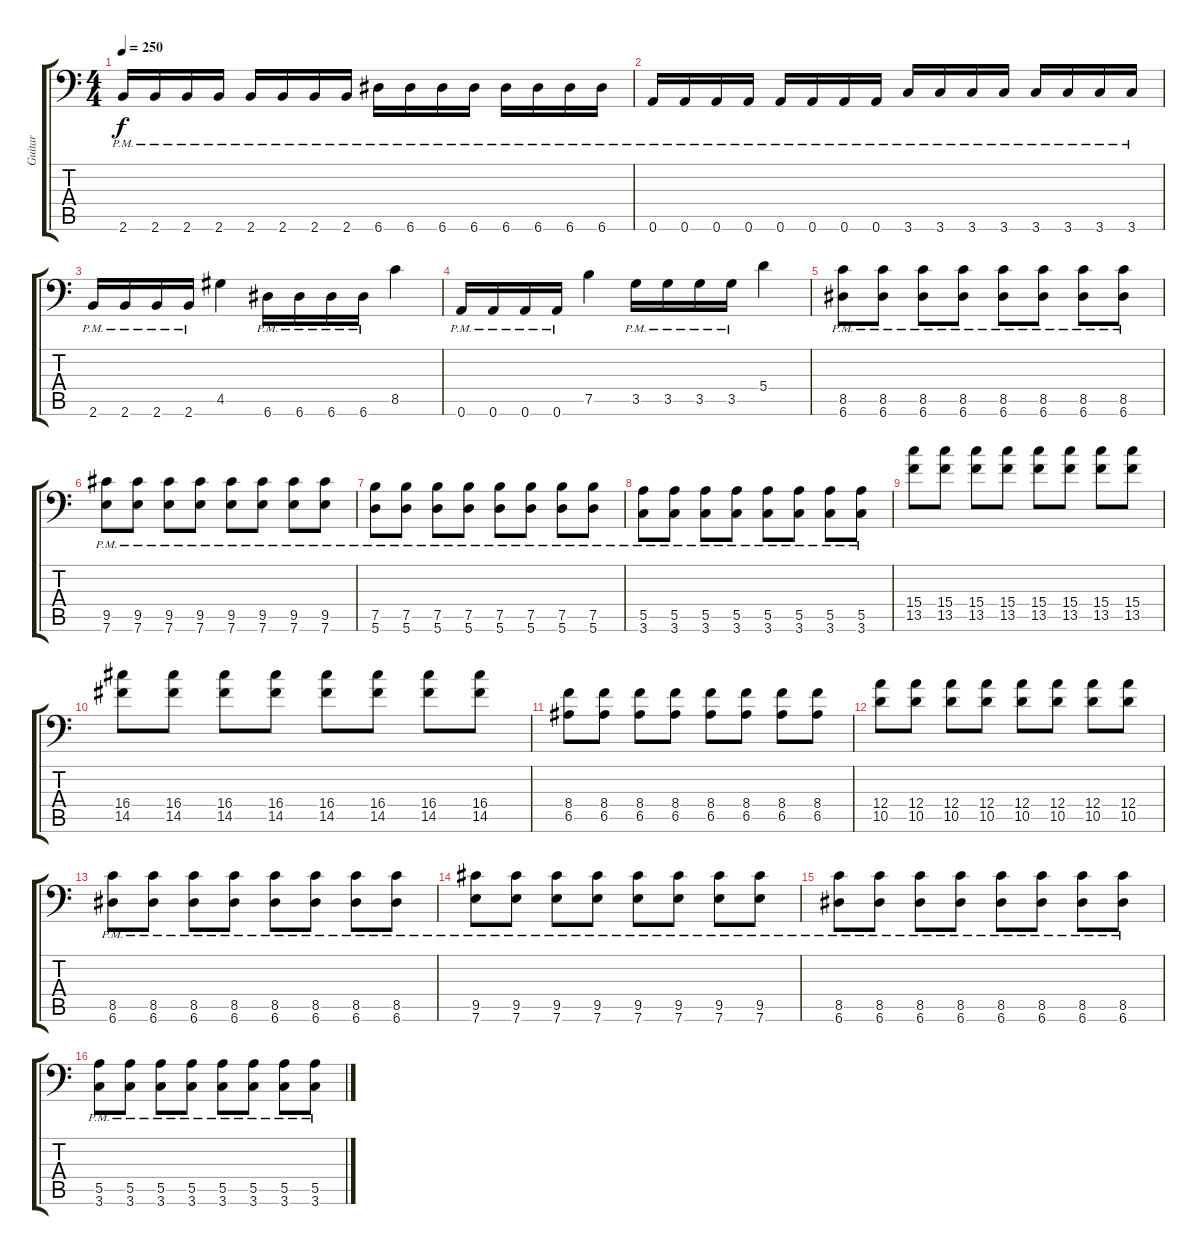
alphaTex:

\track ("Guitar" "Guitar") {instrument overdrivenguitar}
\staff {score tabs}
\tuning (A3 G3 D3 A2 E2 A1) {hide}
\ts (4 4)
\tempo 250
\clef f4
\ks c
2.6{pm}.16{dy f} 2.6{pm}.16 2.6{pm}.16 2.6{pm}.16 2.6{pm}.16 2.6{pm}.16 2.6{pm}.16 2.6{pm}.16 6.6{pm}.16 6.6{pm}.16 6.6{pm}.16 6.6{pm}.16 6.6{pm}.16 6.6{pm}.16 6.6{pm}.16 6.6{pm}.16 |
0.6{pm}.16 0.6{pm}.16 0.6{pm}.16 0.6{pm}.16 0.6{pm}.16 0.6{pm}.16 0.6{pm}.16 0.6{pm}.16 3.6{pm}.16 3.6{pm}.16 3.6{pm}.16 3.6{pm}.16 3.6{pm}.16 3.6{pm}.16 3.6{pm}.16 3.6{pm}.16 |
2.6{pm}.16 2.6{pm}.16 2.6{pm}.16 2.6{pm}.16 4.5.4 6.6{pm}.16 6.6{pm}.16 6.6{pm}.16 6.6{pm}.16 8.5.4 |
0.6{pm}.16 0.6{pm}.16 0.6{pm}.16 0.6{pm}.16 7.5.4 3.5{pm}.16 3.5{pm}.16 3.5{pm}.16 3.5{pm}.16 5.4.4 |
(8.5{pm} 6.6{pm}).8 (8.5{pm} 6.6{pm}).8 (8.5{pm} 6.6{pm}).8 (8.5{pm} 6.6{pm}).8 (8.5{pm} 6.6{pm}).8 (8.5{pm} 6.6{pm}).8 (8.5{pm} 6.6{pm}).8 (8.5{pm} 6.6{pm}).8 |
(9.5{pm} 7.6{pm}).8 (9.5{pm} 7.6{pm}).8 (9.5{pm} 7.6{pm}).8 (9.5{pm} 7.6{pm}).8 (9.5{pm} 7.6{pm}).8 (9.5{pm} 7.6{pm}).8 (9.5{pm} 7.6{pm}).8 (9.5{pm} 7.6{pm}).8 |
(7.5{pm} 5.6{pm}).8 (7.5{pm} 5.6{pm}).8 (7.5{pm} 5.6{pm}).8 (7.5{pm} 5.6{pm}).8 (7.5{pm} 5.6{pm}).8 (7.5{pm} 5.6{pm}).8 (7.5{pm} 5.6{pm}).8 (7.5{pm} 5.6{pm}).8 |
(5.5{pm} 3.6{pm}).8 (5.5{pm} 3.6{pm}).8 (5.5{pm} 3.6{pm}).8 (5.5{pm} 3.6{pm}).8 (5.5{pm} 3.6{pm}).8 (5.5{pm} 3.6{pm}).8 (5.5{pm} 3.6{pm}).8 (5.5{pm} 3.6{pm}).8 |
(15.4 13.5).8 (15.4 13.5).8 (15.4 13.5).8 (15.4 13.5).8 (15.4 13.5).8 (15.4 13.5).8 (15.4 13.5).8 (15.4 13.5).8 |
(16.4 14.5).8 (16.4 14.5).8 (16.4 14.5).8 (16.4 14.5).8 (16.4 14.5).8 (16.4 14.5).8 (16.4 14.5).8 (16.4 14.5).8 |
(8.4 6.5).8 (8.4 6.5).8 (8.4 6.5).8 (8.4 6.5).8 (8.4 6.5).8 (8.4 6.5).8 (8.4 6.5).8 (8.4 6.5).8 |
(12.4 10.5).8 (12.4 10.5).8 (12.4 10.5).8 (12.4 10.5).8 (12.4 10.5).8 (12.4 10.5).8 (12.4 10.5).8 (12.4 10.5).8 |
(8.5{pm} 6.6{pm}).8 (8.5{pm} 6.6{pm}).8 (8.5{pm} 6.6{pm}).8 (8.5{pm} 6.6{pm}).8 (8.5{pm} 6.6{pm}).8 (8.5{pm} 6.6{pm}).8 (8.5{pm} 6.6{pm}).8 (8.5{pm} 6.6{pm}).8 |
(9.5{pm} 7.6{pm}).8 (9.5{pm} 7.6{pm}).8 (9.5{pm} 7.6{pm}).8 (9.5{pm} 7.6{pm}).8 (9.5{pm} 7.6{pm}).8 (9.5{pm} 7.6{pm}).8 (9.5{pm} 7.6{pm}).8 (9.5{pm} 7.6{pm}).8 |
(8.5{pm} 6.6{pm}).8 (8.5{pm} 6.6{pm}).8 (8.5{pm} 6.6{pm}).8 (8.5{pm} 6.6{pm}).8 (8.5{pm} 6.6{pm}).8 (8.5{pm} 6.6{pm}).8 (8.5{pm} 6.6{pm}).8 (8.5{pm} 6.6{pm}).8 |
(5.5{pm} 3.6{pm}).8 (5.5{pm} 3.6{pm}).8 (5.5{pm} 3.6{pm}).8 (5.5{pm} 3.6{pm}).8 (5.5{pm} 3.6{pm}).8 (5.5{pm} 3.6{pm}).8 (5.5{pm} 3.6{pm}).8 (5.5{pm} 3.6{pm}).8
